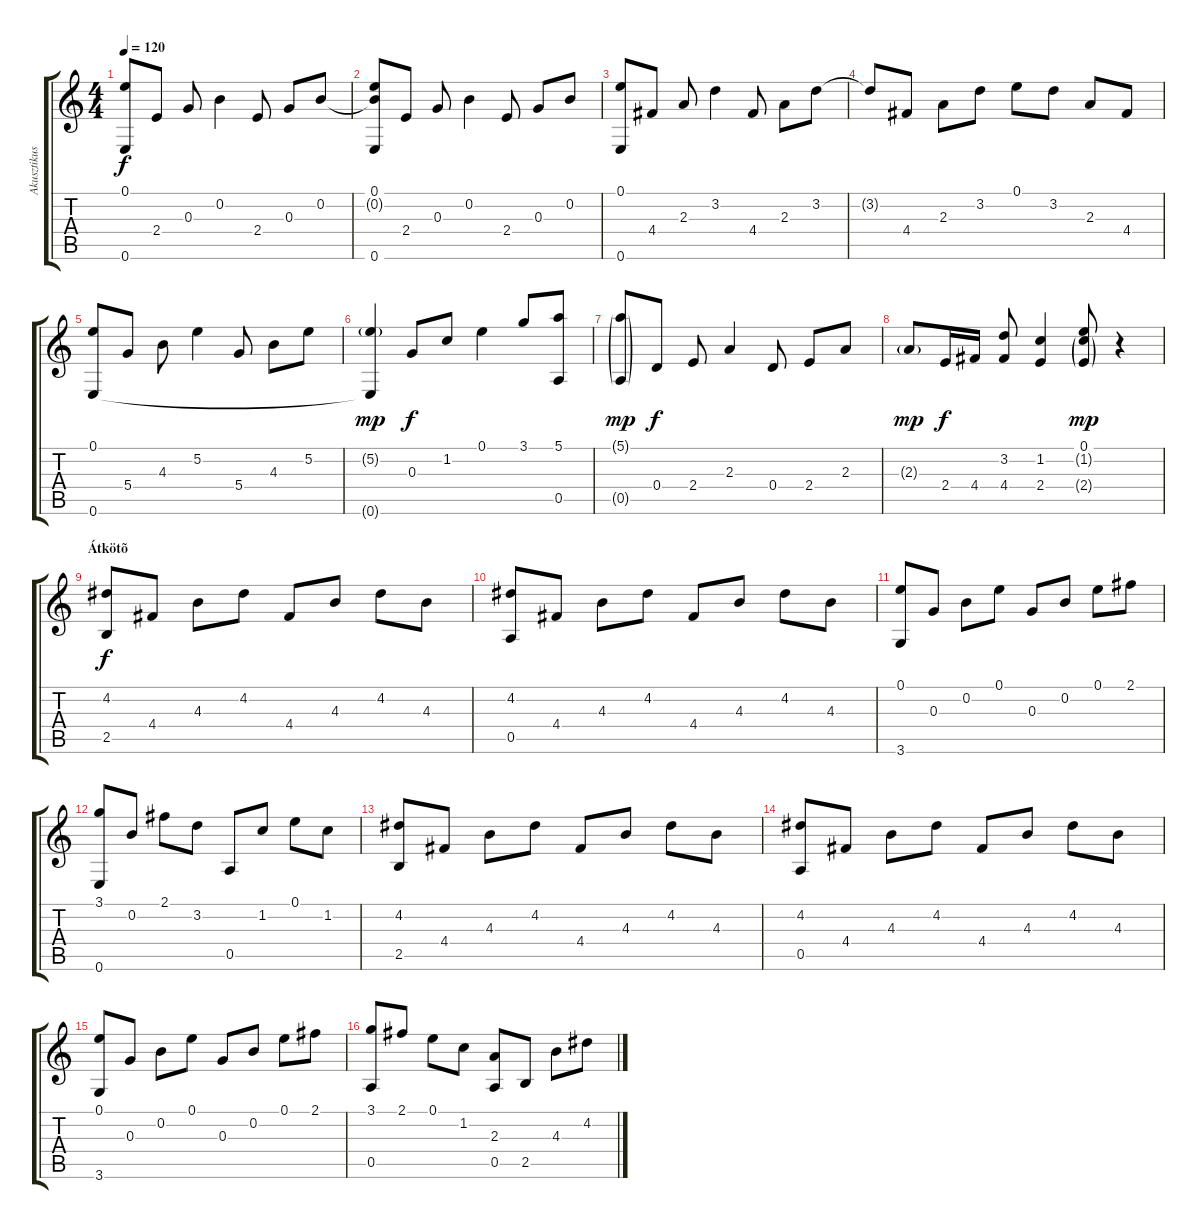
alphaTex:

\track ("Akusztikus" "Akusztikus") {instrument acousticguitarnylon}
\staff {score tabs}
\tuning (E4 B3 G3 D3 A2 E2) {hide}
\ts (4 4)
\tempo 120
\clef g2
\ks c
(0.1 0.6).8{dy f} 2.4.8 0.3.8 0.2.4 2.4.8 0.3.8 0.2.8 |
(0.1 0.2{t} 0.6).8 2.4.8 0.3.8 0.2.4 2.4.8 0.3.8 0.2.8 |
(0.1 0.6).8 4.4.8 2.3.8 3.2.4 4.4.8 2.3.8 3.2.8 |
3.2{t}.8 4.4.8 2.3.8 3.2.8 0.1.8 3.2.8 2.3.8 4.4.8 |
(0.1 0.6).8 5.4.8 4.3.8 5.2.4 5.4.8 4.3.8 5.2.8 |
(5.2{g} 0.6{t}).4{dy mp} 0.3.8{dy f} 1.2.8 0.1.4 3.1.8 (5.1 0.5).8 |
(5.1{g} 0.5{g}).8{dy mp} 0.4.8{dy f} 2.4.8 2.3.4 0.4.8 2.4.8 2.3.8 |
2.3{g}.8{dy mp} 2.4.16{dy f} 4.4.16 (3.2 4.4).8 (1.2 2.4).4 (0.1 1.2{g} 2.4{g}).8{dy mp} r.4 |
\section ("" "Átkötõ")
(4.2 2.5).8{dy f} 4.4.8 4.3.8 4.2.8 4.4.8 4.3.8 4.2.8 4.3.8 |
(4.2 0.5).8 4.4.8 4.3.8 4.2.8 4.4.8 4.3.8 4.2.8 4.3.8 |
(0.1 3.6).8 0.3.8 0.2.8 0.1.8 0.3.8 0.2.8 0.1.8 2.1.8 |
(3.1 0.6).8 0.2.8 2.1.8 3.2.8 0.5.8 1.2.8 0.1.8 1.2.8 |
(4.2 2.5).8 4.4.8 4.3.8 4.2.8 4.4.8 4.3.8 4.2.8 4.3.8 |
(4.2 0.5).8 4.4.8 4.3.8 4.2.8 4.4.8 4.3.8 4.2.8 4.3.8 |
(0.1 3.6).8 0.3.8 0.2.8 0.1.8 0.3.8 0.2.8 0.1.8 2.1.8 |
(3.1 0.5).8 2.1.8 0.1.8 1.2.8 (2.3 0.5).8 2.5.8 4.3.8 4.2.8
